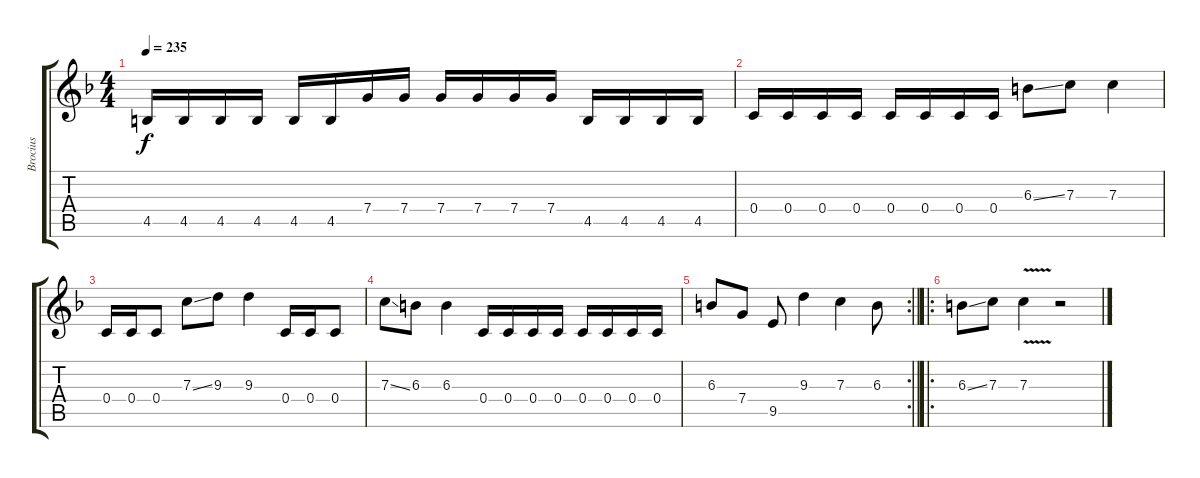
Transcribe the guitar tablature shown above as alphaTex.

\track ("Brocius" "Brocius") {instrument distortionguitar}
\staff {score tabs}
\tuning (D4 A3 F3 C3 G2 D2) {hide}
\ts (4 4)
\tempo 235
\clef g2
\ks f
4.5.16{dy f} 4.5.16 4.5.16 4.5.16 4.5.16 4.5.16 7.4.16 7.4.16 7.4.16 7.4.16 7.4.16 7.4.16 4.5.16 4.5.16 4.5.16 4.5.16 |
0.4.16 0.4.16 0.4.16 0.4.16 0.4.16 0.4.16 0.4.16 0.4.16 6.3{ss}.8 7.3.8 7.3.4 |
0.4.16 0.4.16 0.4.8 7.3{ss}.8 9.3.8 9.3.4 0.4.16 0.4.16 0.4.8 |
7.3{ss}.8 6.3.8 6.3.4 0.4.16 0.4.16 0.4.16 0.4.16 0.4.16 0.4.16 0.4.16 0.4.16 |
\rc 2
\barLineRight lightlight
6.3.8 7.4.8 9.5.8 9.3.4 7.3.4 6.3.8 |
\ro
6.3{ss}.8 7.3.8 7.3{v}.4 r.2
